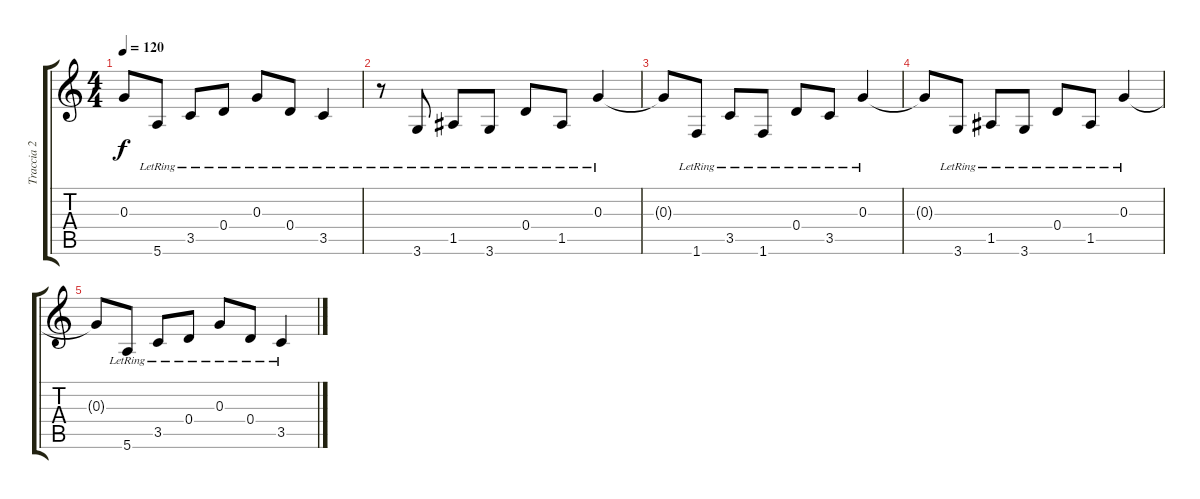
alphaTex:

\track ("Traccia 2" "Traccia 2") {instrument acousticguitarnylon}
\staff {score tabs}
\tuning (E4 B3 G3 D3 A2 E2) {hide}
\ts (4 4)
\tempo 120
\clef g2
\ks c
0.3{t}.8{dy f} 5.6{lr}.8 3.5{lr}.8 0.4{lr}.8 0.3{lr}.8 0.4{lr}.8 3.5{lr}.4 |
r.8 3.6{lr}.8 1.5{lr}.8 3.6{lr}.8 0.4{lr}.8 1.5{lr}.8 0.3{lr}.4 |
0.3{t}.8{volume 2} 1.6{lr}.8 3.5{lr}.8 1.6{lr}.8 0.4{lr}.8 3.5{lr}.8 0.3{lr}.4 |
0.3{t}.8 3.6{lr}.8 1.5{lr}.8 3.6{lr}.8 0.4{lr}.8 1.5{lr}.8 0.3{lr}.4 |
0.3{t}.8{volume 0} 5.6{lr}.8 3.5{lr}.8 0.4{lr}.8 0.3{lr}.8 0.4{lr}.8 3.5{lr}.4
